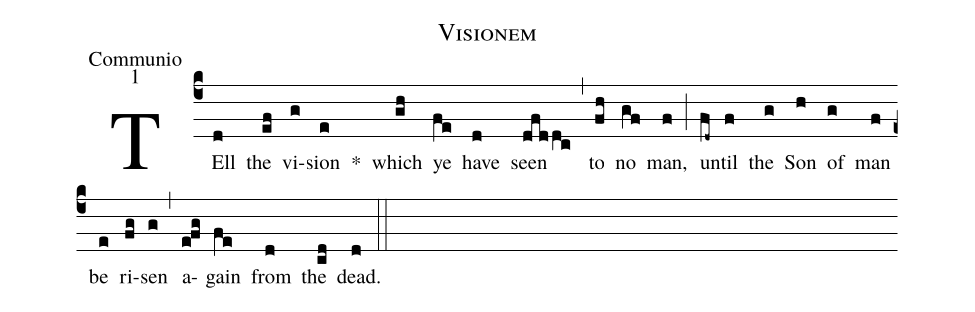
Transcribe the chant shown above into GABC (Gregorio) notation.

name:Visionem;
office-part:Communio;
mode:1;
%%
(c4) TEll(d) the(ef) vi(g)sion(e) *() which(gh) ye(fe) have(d) seen(dfddc) (,) to(fh) no(gf) man,(f) (;) un(fd~)til(f) the(g) Son(h) of(g) man(f) be(e) ri(fg)sen(g) (,) a(e!fg)gain(fe) from(d) the(cd) dead.(d) (::)
